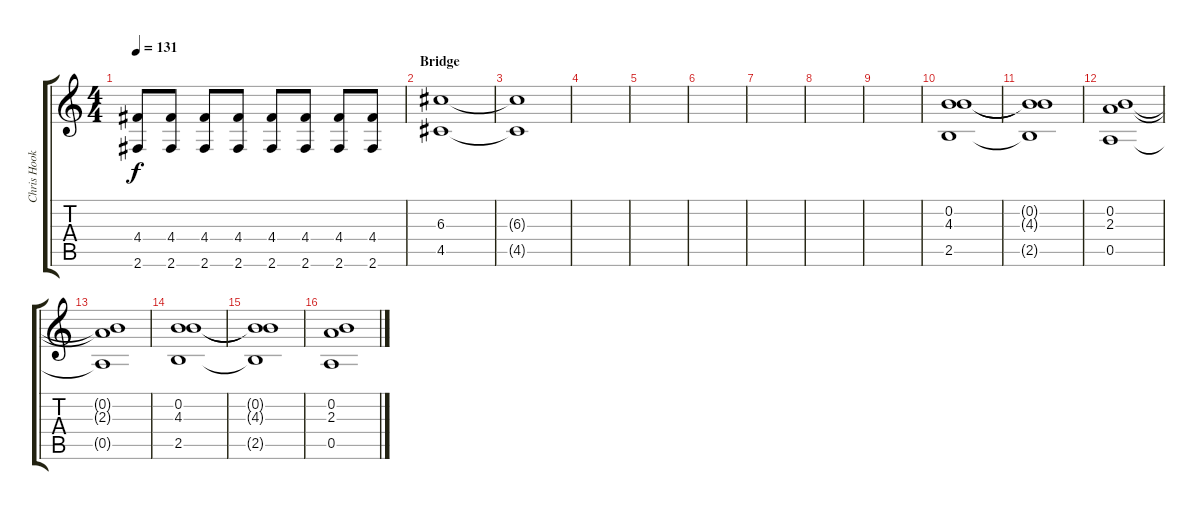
\track ("Chris Hook" "Chris Hook") {instrument distortionguitar}
\staff {score tabs}
\tuning (E4 B3 G3 D3 A2 E2) {hide}
\ts (4 4)
\tempo 131
\clef g2
\ks c
(4.4 2.6).8{dy f} (4.4 2.6).8 (4.4 2.6).8 (4.4 2.6).8 (4.4 2.6).8 (4.4 2.6).8 (4.4 2.6).8 (4.4 2.6).8 |
\section ("" "Bridge")
(6.3 4.5).1{volume 0} |
(6.3{t} 4.5{t}).1 |
|
|
|
|
|
|
(0.2 4.3 2.5).1 |
(0.2{t} 4.3{t} 2.5{t}).1 |
(0.2 2.3 0.5).1 |
(0.2{t} 2.3{t} 0.5{t}).1 |
(0.2 4.3 2.5).1 |
(0.2{t} 4.3{t} 2.5{t}).1 |
(0.2 2.3 0.5).1
